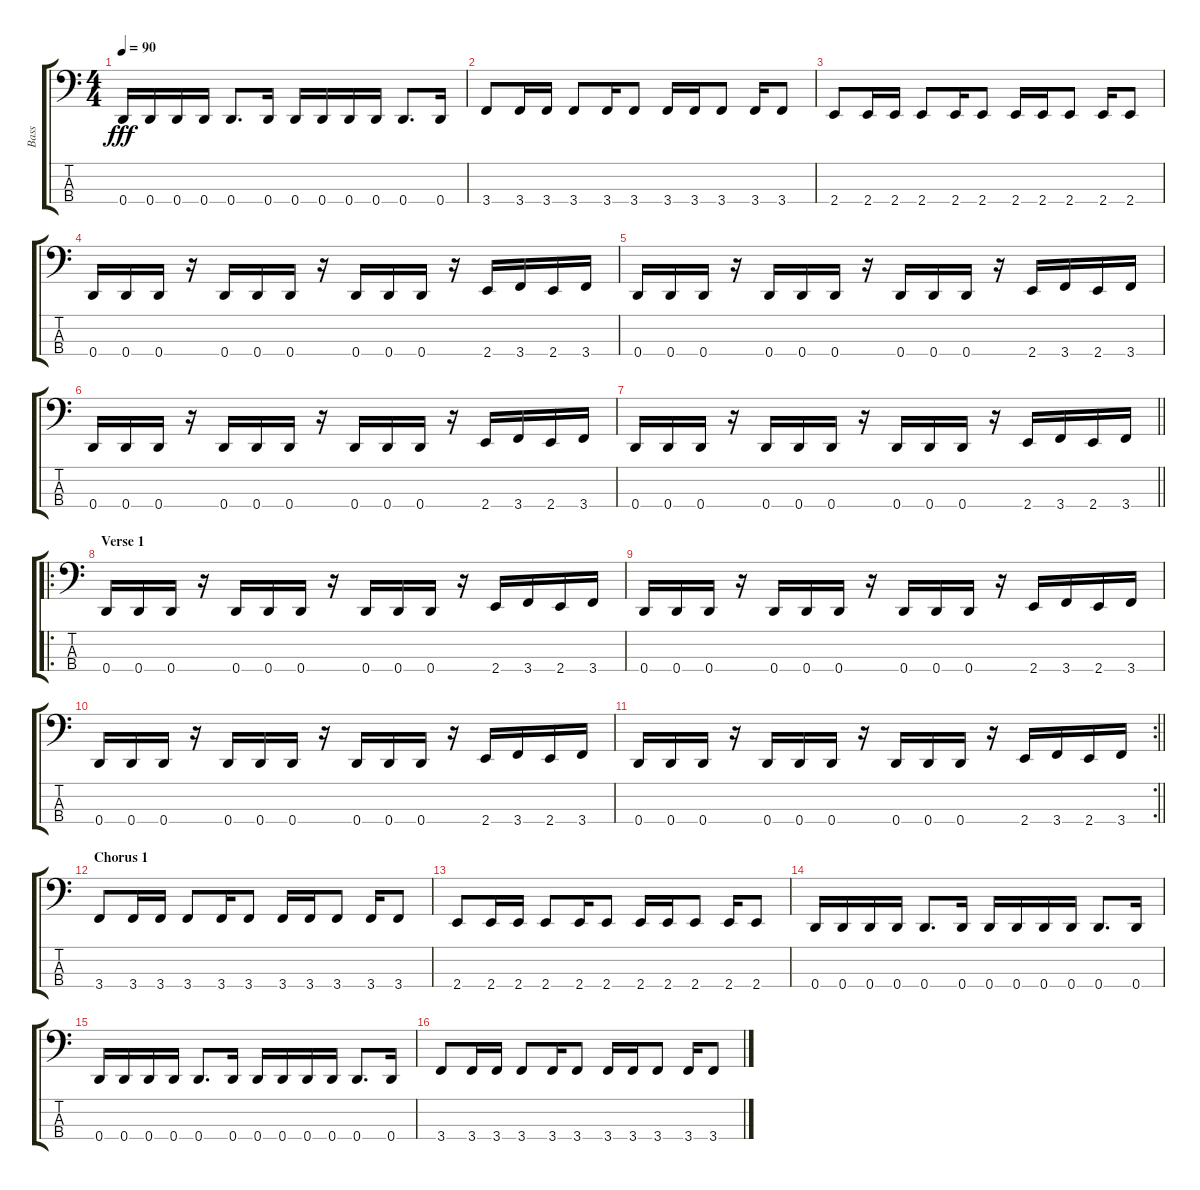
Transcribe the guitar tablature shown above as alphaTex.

\track ("Bass" "Bass") {instrument electricbassfinger}
\staff {score tabs}
\tuning (G2 D2 A1 D1) {hide}
\ts (4 4)
\tempo 90
\clef f4
\ks c
0.4.16{dy fff} 0.4.16 0.4.16 0.4.16 0.4.8{d} 0.4.16 0.4.16 0.4.16 0.4.16 0.4.16 0.4.8{d} 0.4.16 |
3.4.8 3.4.16 3.4.16 3.4.8 3.4.16 3.4.8 3.4.16 3.4.16 3.4.8 3.4.16 3.4.8 |
2.4.8 2.4.16 2.4.16 2.4.8 2.4.16 2.4.8 2.4.16 2.4.16 2.4.8 2.4.16 2.4.8 |
0.4.16 0.4.16 0.4.16 r.16 0.4.16 0.4.16 0.4.16 r.16 0.4.16 0.4.16 0.4.16 r.16 2.4.16 3.4.16 2.4.16 3.4.16 |
0.4.16 0.4.16 0.4.16 r.16 0.4.16 0.4.16 0.4.16 r.16 0.4.16 0.4.16 0.4.16 r.16 2.4.16 3.4.16 2.4.16 3.4.16 |
0.4.16 0.4.16 0.4.16 r.16 0.4.16 0.4.16 0.4.16 r.16 0.4.16 0.4.16 0.4.16 r.16 2.4.16 3.4.16 2.4.16 3.4.16 |
\barLineRight lightlight
0.4.16 0.4.16 0.4.16 r.16 0.4.16 0.4.16 0.4.16 r.16 0.4.16 0.4.16 0.4.16 r.16 2.4.16 3.4.16 2.4.16 3.4.16 |
\ro
\section ("" "Verse 1")
0.4.16 0.4.16 0.4.16 r.16 0.4.16 0.4.16 0.4.16 r.16 0.4.16 0.4.16 0.4.16 r.16 2.4.16 3.4.16 2.4.16 3.4.16 |
0.4.16 0.4.16 0.4.16 r.16 0.4.16 0.4.16 0.4.16 r.16 0.4.16 0.4.16 0.4.16 r.16 2.4.16 3.4.16 2.4.16 3.4.16 |
0.4.16 0.4.16 0.4.16 r.16 0.4.16 0.4.16 0.4.16 r.16 0.4.16 0.4.16 0.4.16 r.16 2.4.16 3.4.16 2.4.16 3.4.16 |
\rc 2
\barLineRight lightlight
0.4.16 0.4.16 0.4.16 r.16 0.4.16 0.4.16 0.4.16 r.16 0.4.16 0.4.16 0.4.16 r.16 2.4.16 3.4.16 2.4.16 3.4.16 |
\section ("" "Chorus 1")
3.4.8 3.4.16 3.4.16 3.4.8 3.4.16 3.4.8 3.4.16 3.4.16 3.4.8 3.4.16 3.4.8 |
2.4.8 2.4.16 2.4.16 2.4.8 2.4.16 2.4.8 2.4.16 2.4.16 2.4.8 2.4.16 2.4.8 |
0.4.16 0.4.16 0.4.16 0.4.16 0.4.8{d} 0.4.16 0.4.16 0.4.16 0.4.16 0.4.16 0.4.8{d} 0.4.16 |
0.4.16 0.4.16 0.4.16 0.4.16 0.4.8{d} 0.4.16 0.4.16 0.4.16 0.4.16 0.4.16 0.4.8{d} 0.4.16 |
3.4.8 3.4.16 3.4.16 3.4.8 3.4.16 3.4.8 3.4.16 3.4.16 3.4.8 3.4.16 3.4.8
